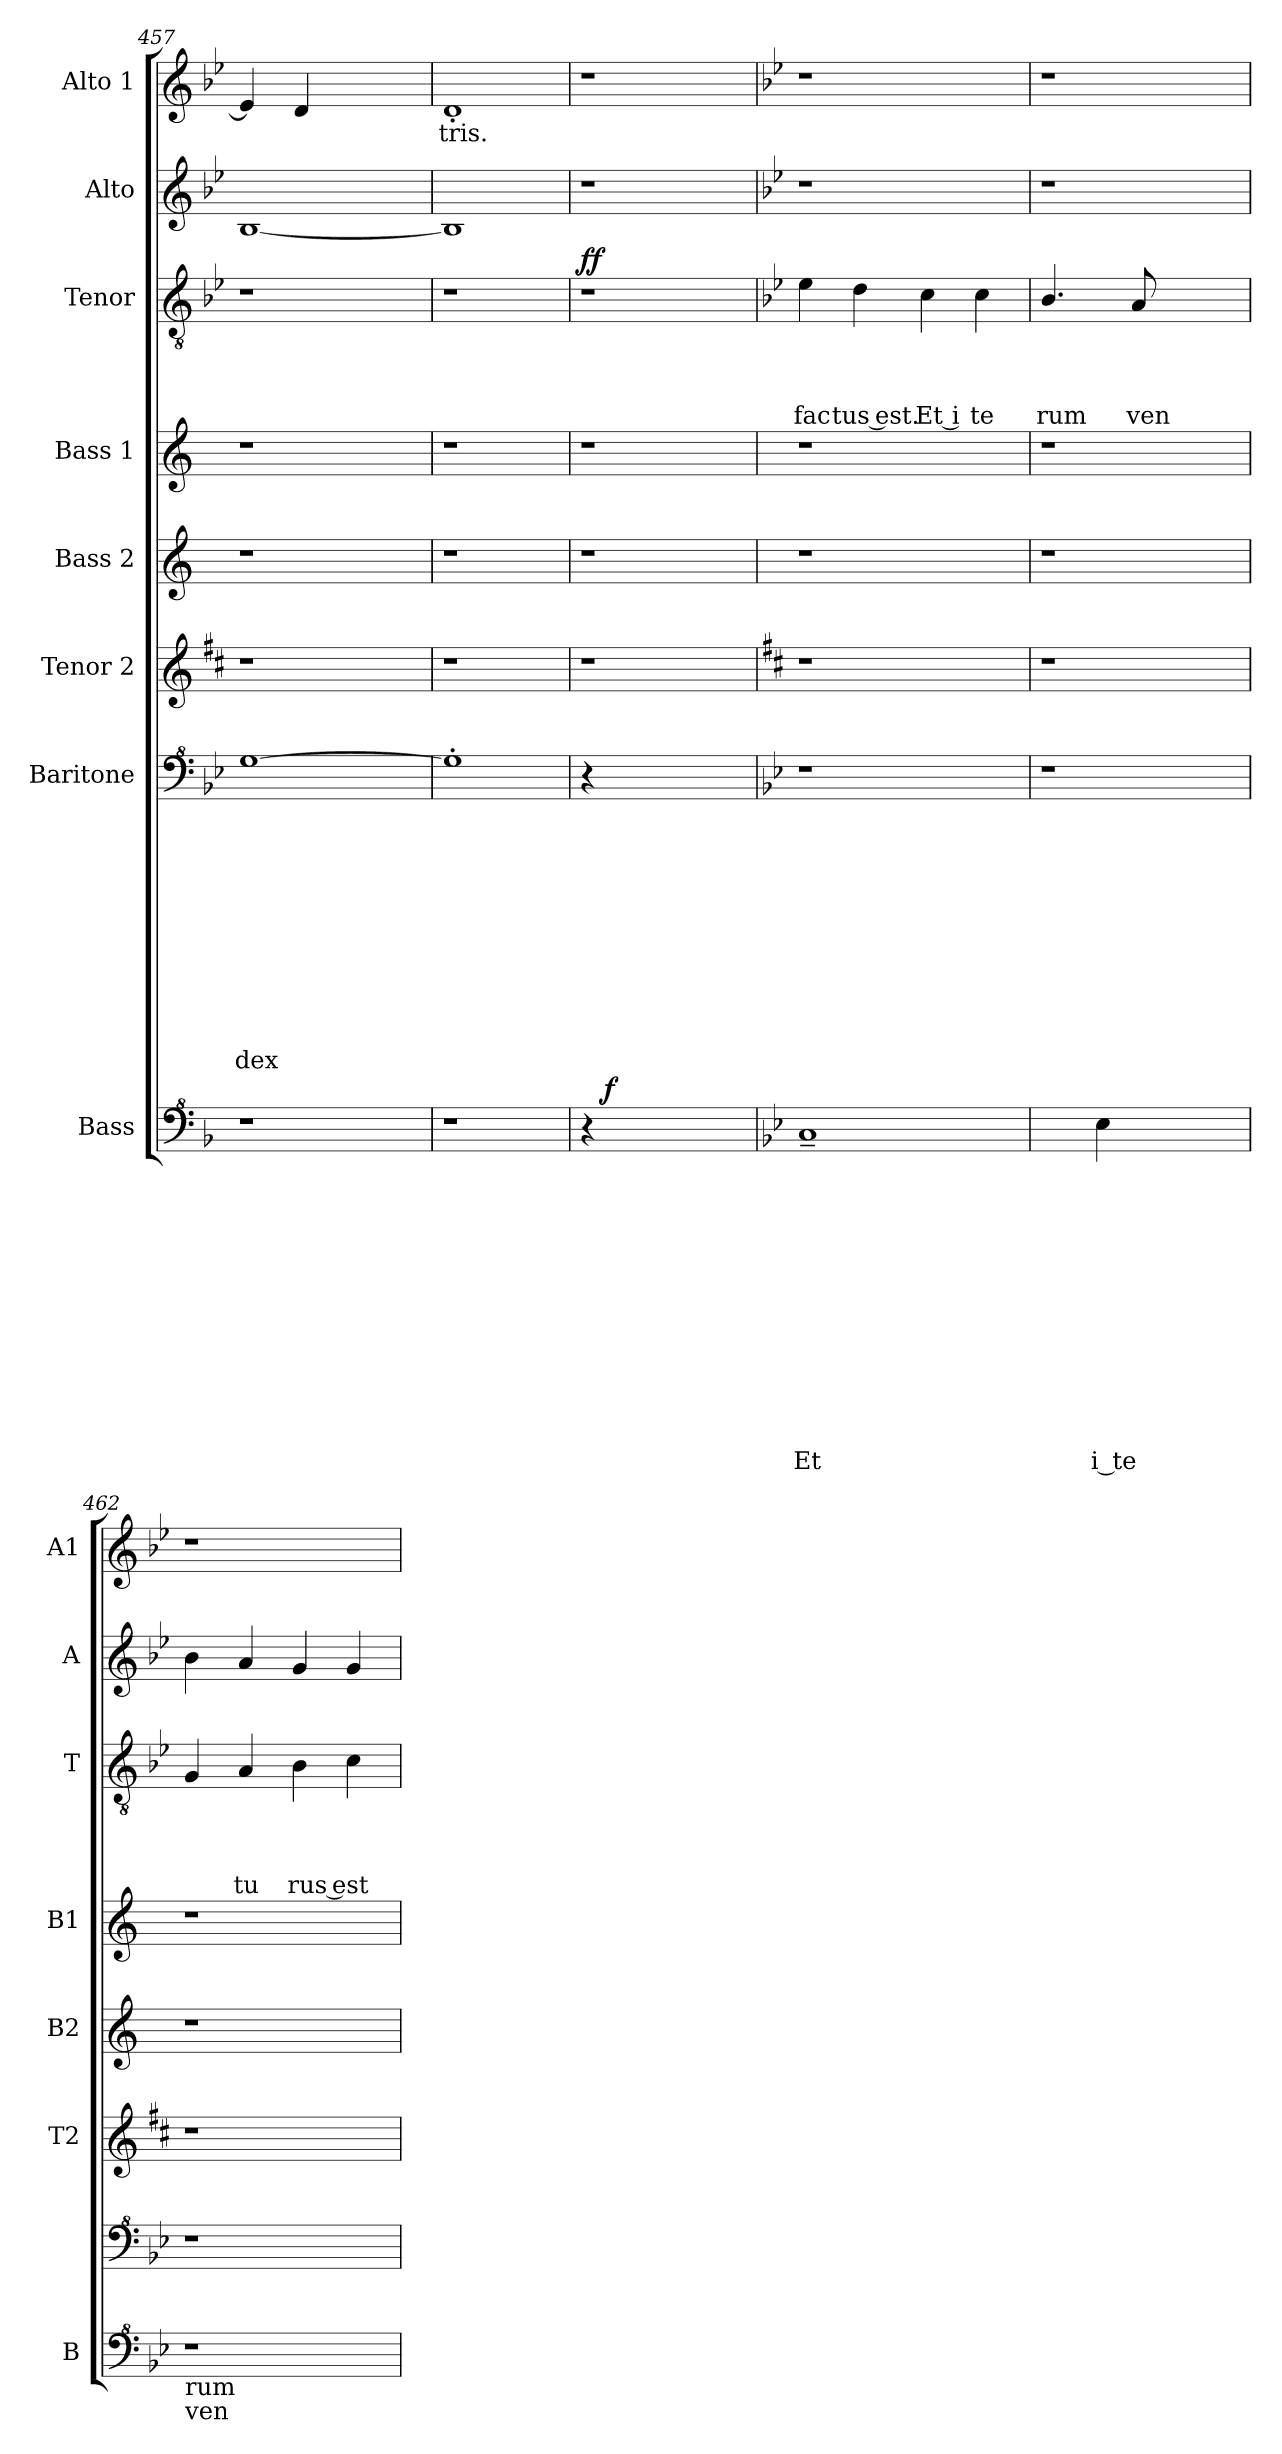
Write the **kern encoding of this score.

**kern	**text	**text	**text	**text	**text	**text	**text	**text	**text	**text	**text	**text	**text	**dynam	**kern	**text	**text	**text	**text	**text	**text	**text	**text	**text	**text	**text	**kern	**kern	**kern	**kern	**text	**text	**text	**text	**dynam	**kern	**kern	**text
*part8	*part8	*part8	*part8	*part8	*part8	*part8	*part8	*part8	*part8	*part8	*part8	*part8	*part8	*part8	*part7	*part7	*part7	*part7	*part7	*part7	*part7	*part7	*part7	*part7	*part7	*part7	*part6	*part5	*part4	*part3	*part3	*part3	*part3	*part3	*part3	*part2	*part1	*part1
*staff8	*staff8	*staff8	*staff8	*staff8	*staff8	*staff8	*staff8	*staff8	*staff8	*staff8	*staff8	*staff8	*staff8	*staff8	*staff7	*staff7	*staff7	*staff7	*staff7	*staff7	*staff7	*staff7	*staff7	*staff7	*staff7	*staff7	*staff6	*staff5	*staff4	*staff3	*staff3	*staff3	*staff3	*staff3	*staff3	*staff2	*staff1	*staff1
*I"Bass	*	*	*	*	*	*	*	*	*	*	*	*	*	*	*I"Baritone	*	*	*	*	*	*	*	*	*	*	*	*I"Tenor 2	*I"Bass 2	*I"Bass 1	*I"Tenor	*	*	*	*	*	*I"Alto	*I"Alto 1	*
*I'B	*	*	*	*	*	*	*	*	*	*	*	*	*	*	*	*	*	*	*	*	*	*	*	*	*	*	*I'T2	*I'B2	*I'B1	*I'T	*	*	*	*	*	*I'A	*I'A1	*
*clefF^4	*	*	*	*	*	*	*	*	*	*	*	*	*	*	*clefF^4	*	*	*	*	*	*	*	*	*	*	*	*clefG2	*clefG2	*clefG2	*clefGv2	*	*	*	*	*	*clefG2	*clefG2	*
*	*	*	*	*	*	*	*	*	*	*	*	*	*	*	*	*	*	*	*	*	*	*	*	*	*	*	*ITrd1c2	*	*	*ITrd1c2	*	*	*	*	*	*ITrd1c2	*ITrd1c2	*
*k[b-]	*	*	*	*	*	*	*	*	*	*	*	*	*	*	*k[b-e-]	*	*	*	*	*	*	*	*	*	*	*	*k[]	*k[]	*k[]	*k[b-e-a-d-]	*	*	*	*	*	*k[b-e-a-d-]	*k[b-e-a-d-]	*
*F:	*	*	*	*	*	*	*	*	*	*	*	*	*	*	*B-:	*	*	*	*	*	*	*	*	*	*	*	*C:	*C:	*C:	*A-:	*	*	*	*	*	*A-:	*A-:	*
=457	=457	=457	=457	=457	=457	=457	=457	=457	=457	=457	=457	=457	=457	=457	=457	=457	=457	=457	=457	=457	=457	=457	=457	=457	=457	=457	=457	=457	=457	=457	=457	=457	=457	=457	=457	=457	=457	=457
!	!	!	!	!	!	!	!	!	!	!	!	!	!	!	!	!	!	!	!	!	!	!	!	!	!	!LO:LY:b	!	!	!	!	!	!	!	!	!	!	!	!
1r	.	.	.	.	.	.	.	.	.	.	.	.	.	.	[>1g	.	.	.	.	.	.	.	.	.	.	dex	1r	1r	1r	1r	.	.	.	.	.	[<1A-	4d-/]	.
.	.	.	.	.	.	.	.	.	.	.	.	.	.	.	.	.	.	.	.	.	.	.	.	.	.	.	.	.	.	.	.	.	.	.	.	.	4c/	.
.	.	.	.	.	.	.	.	.	.	.	.	.	.	.	.	.	.	.	.	.	.	.	.	.	.	.	.	.	.	.	.	.	.	.	.	.	2ryy	.
=458	=458	=458	=458	=458	=458	=458	=458	=458	=458	=458	=458	=458	=458	=458	=458	=458	=458	=458	=458	=458	=458	=458	=458	=458	=458	=458	=458	=458	=458	=458	=458	=458	=458	=458	=458	=458	=458	=458
!	!	!	!	!	!	!	!	!	!	!	!	!	!	!	!	!	!	!	!	!	!	!	!	!	!	!	!	!	!	!	!	!	!	!	!	!	!	!LO:LY:b
1r	.	.	.	.	.	.	.	.	.	.	.	.	.	.	1g'>]	.	.	.	.	.	.	.	.	.	.	.	1r	1r	1r	1r	.	.	.	.	.	1A-]	1c'<	tris.
!!LO:PB:g=z
=459	=459	=459	=459	=459	=459	=459	=459	=459	=459	=459	=459	=459	=459	=459	=459	=459	=459	=459	=459	=459	=459	=459	=459	=459	=459	=459	=459	=459	=459	=459	=459	=459	=459	=459	=459	=459	=459	=459
!	!	!	!	!	!	!	!	!	!	!	!	!	!	!	!	!	!	!	!	!	!	!	!	!	!	!	!	!	!	!	!	!	!	!	!LO:DY:a	!	!	!
!	!	!	!	!	!	!	!	!	!	!	!	!	!	!	!	!	!	!	!	!	!	!	!	!	!	!	!	!	!	!	!	!	!	!	!LO:DY:n=1:b	!	!	!
*^	*	*	*	*	*	*	*	*	*	*	*	*	*	*	*	*	*	*	*	*	*	*	*	*	*	*	*	*	*	*	*	*	*	*	*	*	*	*
4r	16ryy	.	.	.	.	.	.	.	.	.	.	.	.	.	.	4r	.	.	.	.	.	.	.	.	.	.	.	1r	1r	1r	1r	.	.	.	.	f f	1r	1r	.
!	!	!	!	!	!	!	!	!	!	!	!	!	!	!	!LO:DY:a	!	!	!	!	!	!	!	!	!	!	!	!	!	!	!	!	!	!	!	!	!	!	!	!
.	2...ryy	.	.	.	.	.	.	.	.	.	.	.	.	.	f	.	.	.	.	.	.	.	.	.	.	.	.	.	.	.	.	.	.	.	.	.	.	.	.
2.ryy	.	.	.	.	.	.	.	.	.	.	.	.	.	.	.	2.ryy	.	.	.	.	.	.	.	.	.	.	.	.	.	.	.	.	.	.	.	.	.	.	.
*v	*v	*	*	*	*	*	*	*	*	*	*	*	*	*	*	*	*	*	*	*	*	*	*	*	*	*	*	*	*	*	*	*	*	*	*	*	*	*	*
=460	=460	=460	=460	=460	=460	=460	=460	=460	=460	=460	=460	=460	=460	=460	=460	=460	=460	=460	=460	=460	=460	=460	=460	=460	=460	=460	=460	=460	=460	=460	=460	=460	=460	=460	=460	=460	=460	=460
*k[b-e-]	*	*	*	*	*	*	*	*	*	*	*	*	*	*	*	*	*	*	*	*	*	*	*	*	*	*	*	*	*	*	*	*	*	*	*	*	*	*
*B-:	*	*	*	*	*	*	*	*	*	*	*	*	*	*	*	*	*	*	*	*	*	*	*	*	*	*	*	*	*	*	*	*	*	*	*	*	*	*
*^	*	*	*	*	*	*	*	*	*	*	*	*	*	*	*	*	*	*	*	*	*	*	*	*	*	*	*	*	*	*	*	*	*	*	*	*	*	*
!	!	!	!	!	!	!	!	!	!	!	!	!	!	!LO:LY:b	!	!	!	!	!	!	!	!	!	!	!	!	!	!	!	!	!	!	!	!	!LO:LY:b:rj	!	!	!	!
*v	*v	*	*	*	*	*	*	*	*	*	*	*	*	*	*	*	*	*	*	*	*	*	*	*	*	*	*	*	*	*	*	*	*	*	*	*	*	*	*
1c~<	.	.	.	.	.	.	.	.	.	.	.	.	Et	.	1r	.	.	.	.	.	.	.	.	.	.	.	1r	1r	1r	4d-\	.	.	.	fac	.	1r	1r	.
!	!	!	!	!	!	!	!	!	!	!	!	!	!	!	!	!	!	!	!	!	!	!	!	!	!	!	!	!	!	!	!	!	!	!LO:LY:b	!	!	!	!
.	.	.	.	.	.	.	.	.	.	.	.	.	.	.	.	.	.	.	.	.	.	.	.	.	.	.	.	.	.	4c\	.	.	.	tus est.	.	.	.	.
!	!	!	!	!	!	!	!	!	!	!	!	!	!	!	!	!	!	!	!	!	!	!	!	!	!	!	!	!	!	!	!	!	!	!LO:LY:b	!	!	!	!
.	.	.	.	.	.	.	.	.	.	.	.	.	.	.	.	.	.	.	.	.	.	.	.	.	.	.	.	.	.	4B-\	.	.	.	Et i	.	.	.	.
!	!	!	!	!	!	!	!	!	!	!	!	!	!	!	!	!	!	!	!	!	!	!	!	!	!	!	!	!	!	!	!	!	!	!LO:LY:b	!	!	!	!
.	.	.	.	.	.	.	.	.	.	.	.	.	.	.	.	.	.	.	.	.	.	.	.	.	.	.	.	.	.	4B-\	.	.	.	te	.	.	.	.
=461	=461	=461	=461	=461	=461	=461	=461	=461	=461	=461	=461	=461	=461	=461	=461	=461	=461	=461	=461	=461	=461	=461	=461	=461	=461	=461	=461	=461	=461	=461	=461	=461	=461	=461	=461	=461	=461	=461
!	!	!	!	!	!	!	!	!	!	!	!	!	!	!	!	!	!	!	!	!	!	!	!	!	!	!	!	!	!	!	!	!	!	!LO:LY:b	!	!	!	!
4ryy	.	.	.	.	.	.	.	.	.	.	.	.	.	.	1r	.	.	.	.	.	.	.	.	.	.	.	1r	1r	1r	4.A-/	.	.	.	rum	.	1r	1r	.
!	!	!	!	!	!	!	!	!	!	!	!	!	!LO:LY:b:rj	!	!	!	!	!	!	!	!	!	!	!	!	!	!	!	!	!	!	!	!	!	!	!	!	!
4e-\	.	.	.	.	.	.	.	.	.	.	.	.	i te	.	.	.	.	.	.	.	.	.	.	.	.	.	.	.	.	.	.	.	.	.	.	.	.	.
!	!	!	!	!	!	!	!	!	!	!	!	!	!	!	!	!	!	!	!	!	!	!	!	!	!	!	!	!	!	!	!	!	!	!LO:LY:b	!	!	!	!
.	.	.	.	.	.	.	.	.	.	.	.	.	.	.	.	.	.	.	.	.	.	.	.	.	.	.	.	.	.	8G/	.	.	.	ven	.	.	.	.
2ryy	.	.	.	.	.	.	.	.	.	.	.	.	.	.	.	.	.	.	.	.	.	.	.	.	.	.	.	.	.	2ryy	.	.	.	.	.	.	.	.
=462	=462	=462	=462	=462	=462	=462	=462	=462	=462	=462	=462	=462	=462	=462	=462	=462	=462	=462	=462	=462	=462	=462	=462	=462	=462	=462	=462	=462	=462	=462	=462	=462	=462	=462	=462	=462	=462	=462
!LO:TX:b:t=rum	!	!	!	!	!	!	!	!	!	!	!	!	!	!	!	!	!	!	!	!	!	!	!	!	!	!	!	!	!	!	!	!	!	!	!	!	!	!
!LO:TX:b:t=ven	!	!	!	!	!	!	!	!	!	!	!	!	!	!	!	!	!	!	!	!	!	!	!	!	!	!	!	!	!	!	!	!	!	!	!	!	!	!
1r	.	.	.	.	.	.	.	.	.	.	.	.	.	.	1r	.	.	.	.	.	.	.	.	.	.	.	1r	1r	1r	4F/	.	.	.	.	.	4a-\	1r	.
!	!	!	!	!	!	!	!	!	!	!	!	!	!	!	!	!	!	!	!	!	!	!	!	!	!	!	!	!	!	!	!	!	!	!LO:LY:b	!	!	!	!
.	.	.	.	.	.	.	.	.	.	.	.	.	.	.	.	.	.	.	.	.	.	.	.	.	.	.	.	.	.	4G/	.	.	.	tu	.	4g/	.	.
!	!	!	!	!	!	!	!	!	!	!	!	!	!	!	!	!	!	!	!	!	!	!	!	!	!	!	!	!	!	!	!	!	!	!LO:LY:b	!	!	!	!
.	.	.	.	.	.	.	.	.	.	.	.	.	.	.	.	.	.	.	.	.	.	.	.	.	.	.	.	.	.	4A-\	.	.	.	rus est	.	4f/	.	.
.	.	.	.	.	.	.	.	.	.	.	.	.	.	.	.	.	.	.	.	.	.	.	.	.	.	.	.	.	.	4B-\	.	.	.	.	.	4f/	.	.
=	=	=	=	=	=	=	=	=	=	=	=	=	=	=	=	=	=	=	=	=	=	=	=	=	=	=	=	=	=	=	=	=	=	=	=	=	=	=
*-	*-	*-	*-	*-	*-	*-	*-	*-	*-	*-	*-	*-	*-	*-	*-	*-	*-	*-	*-	*-	*-	*-	*-	*-	*-	*-	*-	*-	*-	*-	*-	*-	*-	*-	*-	*-	*-	*-
